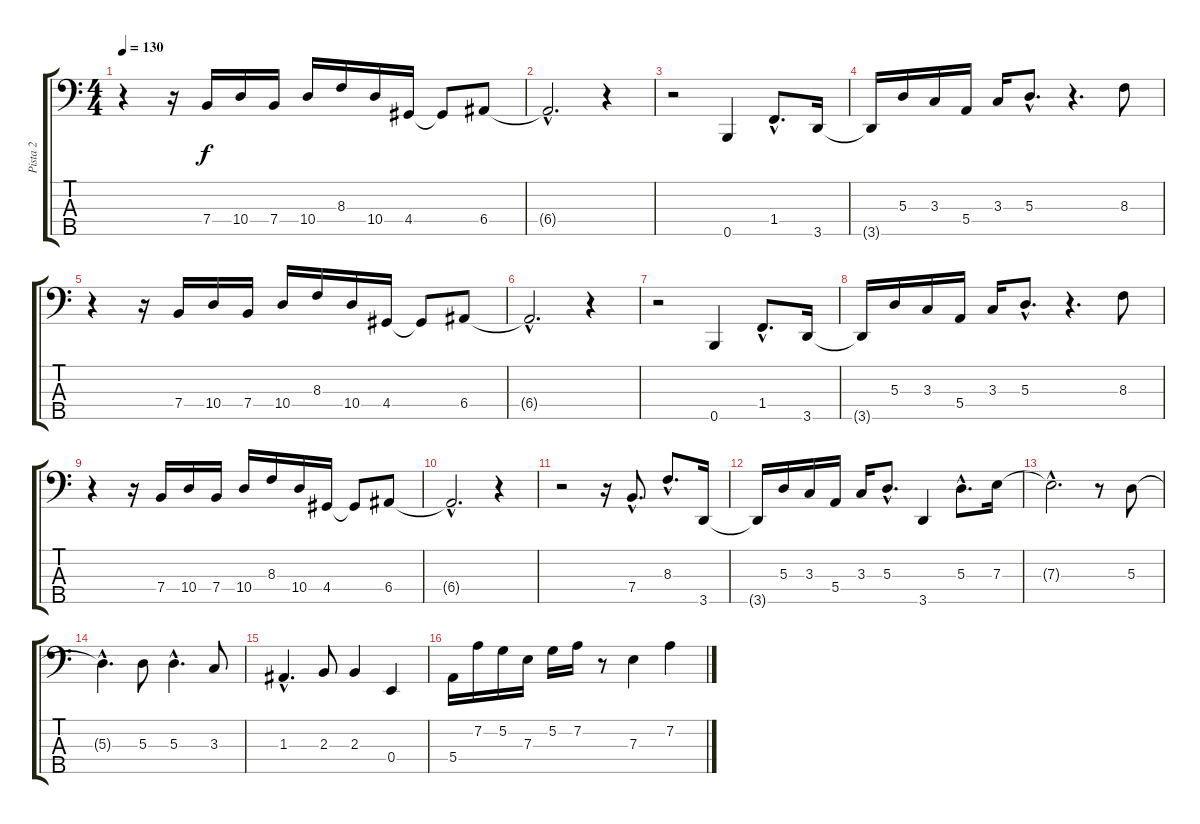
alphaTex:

\track ("Pista 2" "Pista 2") {instrument fretlessbass}
\staff {score tabs}
\tuning (G2 D2 A1 E1 B0) {hide}
\ts (4 4)
\tempo 130
\clef f4
\ks c
r.4{dy f} r.16 7.4.16 10.4.16 7.4.16 10.4.16 8.3.16 10.4.16 4.4.16 4.4{t}.8 6.4.8 |
6.4{hac t}.2{d} r.4 |
r.2 0.5.4 1.4{hac}.8{d} 3.5.16 |
3.5{t}.16 5.3.16 3.3.16 5.4.16 3.3.16 5.3{hac}.8{d} r.4{d} 8.3.8 |
r.4 r.16 7.4.16 10.4.16 7.4.16 10.4.16 8.3.16 10.4.16 4.4.16 4.4{t}.8 6.4.8 |
6.4{hac t}.2{d} r.4 |
r.2 0.5.4 1.4{hac}.8{d} 3.5.16 |
3.5{t}.16 5.3.16 3.3.16 5.4.16 3.3.16 5.3{hac}.8{d} r.4{d} 8.3.8 |
r.4 r.16 7.4.16 10.4.16 7.4.16 10.4.16 8.3.16 10.4.16 4.4.16 4.4{t}.8 6.4.8 |
6.4{hac t}.2{d} r.4 |
r.2 r.16 7.4{hac}.8{d} 8.3{hac}.8{d} 3.5.16 |
3.5{t}.16 5.3.16 3.3.16 5.4.16 3.3.16 5.3{hac}.8{d} 3.5.4 5.3{hac}.8{d} 7.3.16 |
7.3{hac t}.2{d} r.8 5.3.8 |
5.3{hac t}.4{d} 5.3.8 5.3{hac}.4{d} 3.3.8 |
1.3{hac}.4{d} 2.3.8 2.3.4 0.4.4 |
5.4.16 7.2.16 5.2.16 7.3.16 5.2.16 7.2.16 r.8 7.3.4 7.2.4
